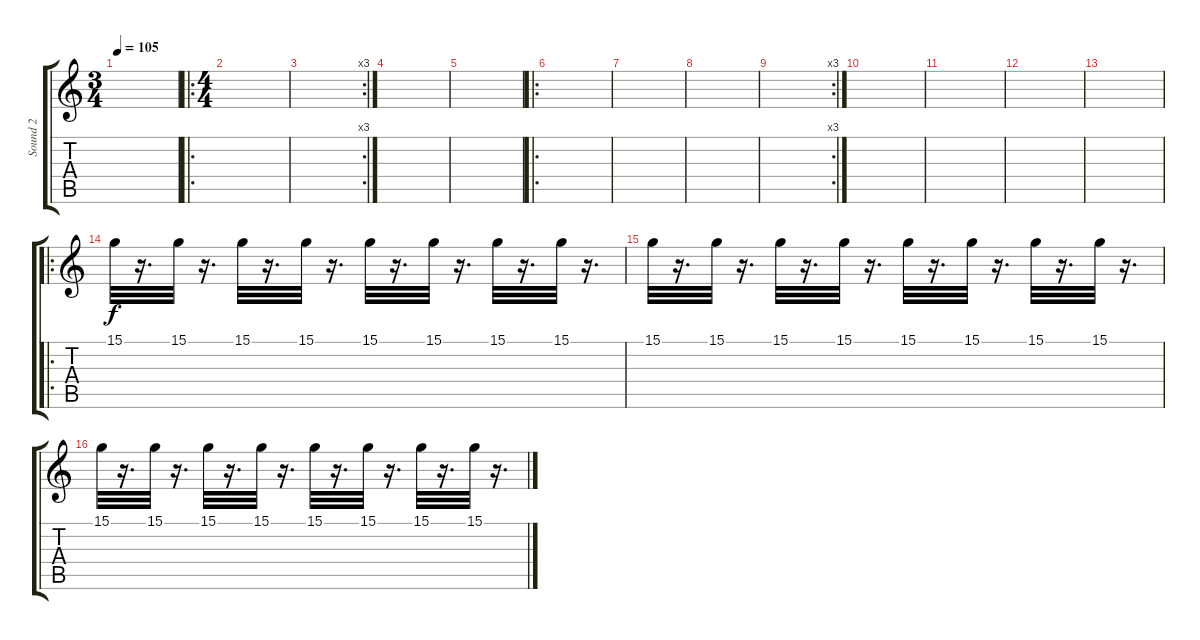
\track ("Sound 2" "Sound 2") {instrument stringensemble1}
\staff {score tabs}
\tuning (E4 B3 G3 D3 A2 E2) {hide}
\ts (3 4)
\tempo 105
\clef g2
\ks c
|
\ro
\ts (4 4)
|
\rc 3
|
|
|
\ro
|
|
|
\rc 3
|
|
|
|
|
\ro
15.1.32 r.16{d} 15.1.32 r.16{d} 15.1.32 r.16{d} 15.1.32 r.16{d} 15.1.32 r.16{d} 15.1.32 r.16{d} 15.1.32 r.16{d} 15.1.32 r.16{d} |
15.1.32 r.16{d} 15.1.32 r.16{d} 15.1.32 r.16{d} 15.1.32 r.16{d} 15.1.32 r.16{d} 15.1.32 r.16{d} 15.1.32 r.16{d} 15.1.32 r.16{d} |
15.1.32 r.16{d} 15.1.32 r.16{d} 15.1.32 r.16{d} 15.1.32 r.16{d} 15.1.32 r.16{d} 15.1.32 r.16{d} 15.1.32 r.16{d} 15.1.32 r.16{d}
